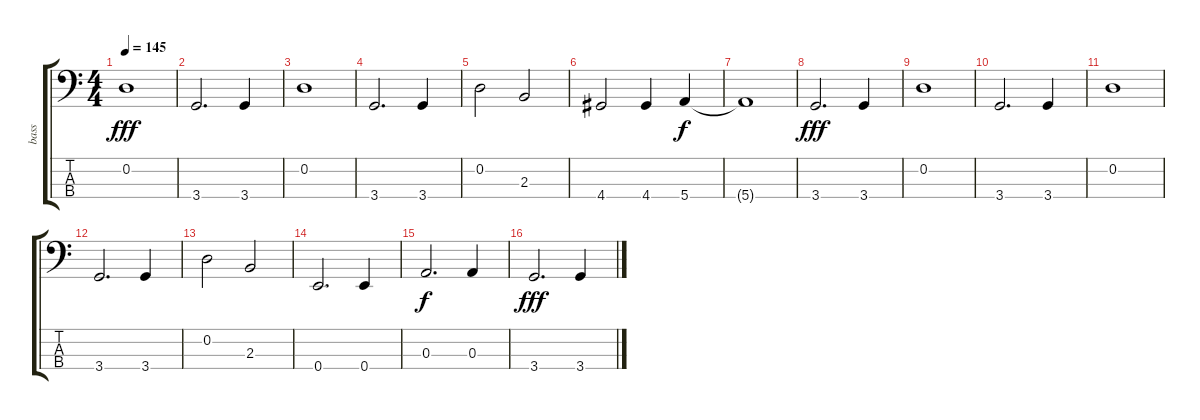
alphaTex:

\track ("bass" "bass") {instrument electricbassfinger}
\staff {score tabs}
\tuning (G2 D2 A1 E1) {hide}
\ts (4 4)
\tempo 145
\clef f4
\ks c
0.2.1{dy fff} |
3.4.2{d} 3.4.4 |
0.2.1 |
3.4.2{d} 3.4.4 |
0.2.2 2.3.2 |
4.4.2 4.4.4 5.4.4{dy f} |
5.4{t}.1 |
3.4.2{d dy fff} 3.4.4 |
0.2.1 |
3.4.2{d} 3.4.4 |
0.2.1 |
3.4.2{d} 3.4.4 |
0.2.2 2.3.2 |
0.4.2{d} 0.4.4 |
0.3.2{d dy f} 0.3.4 |
3.4.2{d dy fff} 3.4.4
